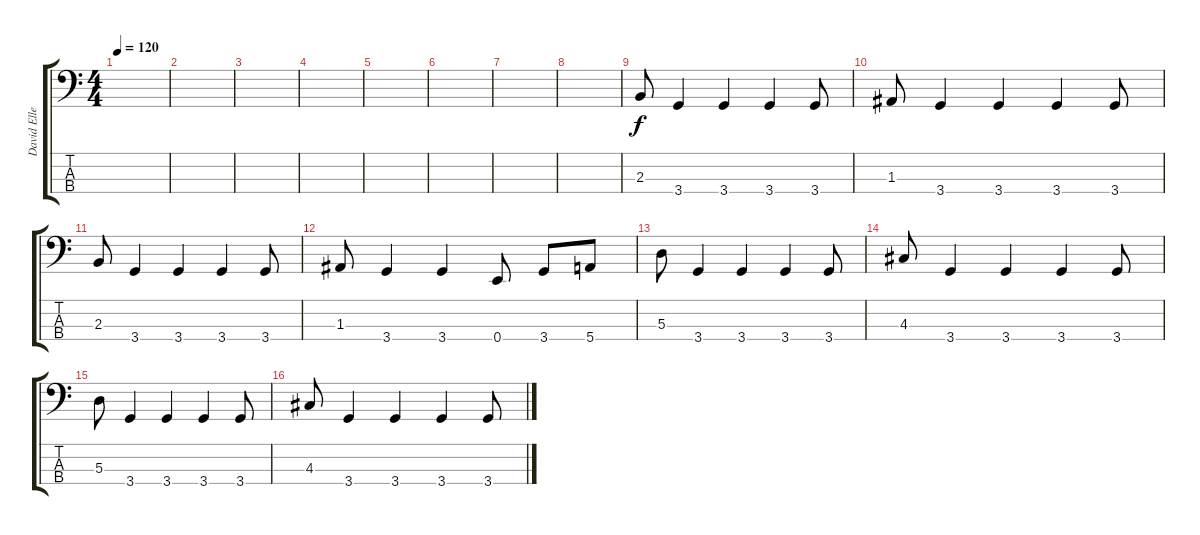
\track ("David Ellefson" "David Elle") {instrument electricbasspick}
\staff {score tabs}
\tuning (G2 D2 A1 E1) {hide}
\ts (4 4)
\tempo 120
\clef f4
\ks c
|
|
|
|
|
|
|
|
2.3.8 3.4.4 3.4.4 3.4.4 3.4.8 |
1.3.8 3.4.4 3.4.4 3.4.4 3.4.8 |
2.3.8 3.4.4 3.4.4 3.4.4 3.4.8 |
1.3.8 3.4.4 3.4.4 0.4.8 3.4.8 5.4.8 |
5.3.8 3.4.4 3.4.4 3.4.4 3.4.8 |
4.3.8 3.4.4 3.4.4 3.4.4 3.4.8 |
5.3.8 3.4.4 3.4.4 3.4.4 3.4.8 |
4.3.8 3.4.4 3.4.4 3.4.4 3.4.8
